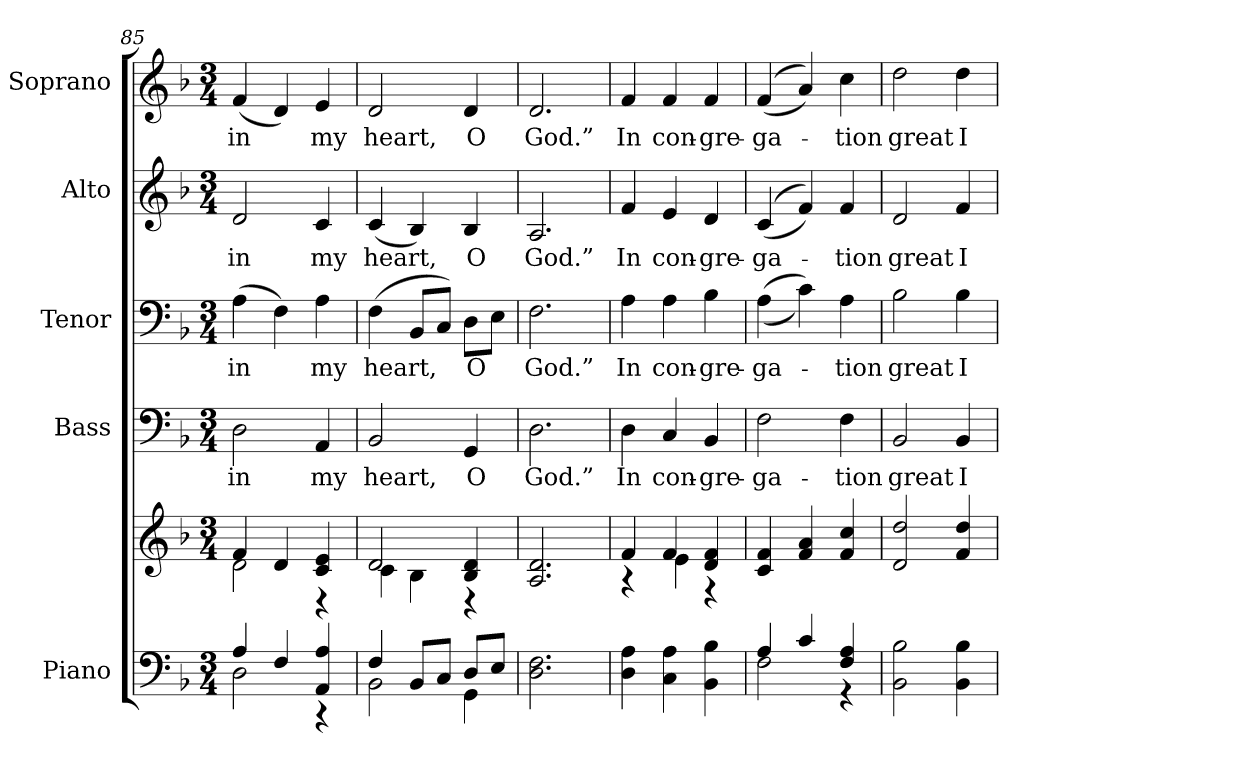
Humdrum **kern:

**kern	**kern	**kern	**text	**kern	**text	**kern	**text	**kern	**text
*part5	*part5	*part4	*part4	*part3	*part3	*part2	*part2	*part1	*part1
*staff6	*staff5	*staff4	*staff4	*staff3	*staff3	*staff2	*staff2	*staff1	*staff1
*I"Piano	*	*I"Bass	*	*I"Tenor	*	*I"Alto	*	*I"Soprano	*
*I'Pno.	*	*I'B.	*	*I'T.	*	*I'A.	*	*I'S.	*
!!LO:PB:g=z
*clefF4	*clefG2	*clefF4	*	*clefF4	*	*clefG2	*	*clefG2	*
*k[b-]	*k[b-]	*k[b-]	*	*k[b-]	*	*k[b-]	*	*k[b-]	*
*d:	*d:	*d:	*	*d:	*	*d:	*	*d:	*
*M3/4	*M3/4	*M3/4	*	*M3/4	*	*M3/4	*	*M3/4	*
=85	=85	=85	=85	=85	=85	=85	=85	=85	=85
*^	*^	*	*	*	*	*	*	*	*
!	!	!	!	!	!LO:LY:b:color=#000000	!	!	!	!	!	!
!	!	!	!	!	!	!	!LO:LY:b:color=#000000	!	!	!	!
!	!	!	!	!	!	!	!	!	!LO:LY:b:color=#000000	!	!
!	!	!	!	!	!	!	!	!	!	!	!LO:LY:b:color=#000000
4Ai/	2Di\	4fi/	2di\	2Di\	in	(4Ai\	in	2di/	in	(4fi/	in
4Fi/	.	4di/	.	.	.	4Fi\)	.	.	.	4di/)	.
!	!	!	!	!	!LO:LY:b:color=#000000	!	!	!	!	!	!
!	!	!	!	!	!	!	!LO:LY:b:color=#000000	!	!	!	!
!	!	!	!	!	!	!	!	!	!LO:LY:b:color=#000000	!	!
!	!	!	!	!	!	!	!	!	!	!	!LO:LY:b:color=#000000
4AAi/ 4Ai	4r	4ci/ 4ei	4r	4AAi/	my	4Ai\	my	4ci/	my	4ei/	my
=86	=86	=86	=86	=86	=86	=86	=86	=86	=86	=86	=86
!	!	!	!	!	!LO:LY:b:color=#000000	!	!	!	!	!	!
!	!	!	!	!	!	!	!LO:LY:b:color=#000000	!	!	!	!
!	!	!	!	!	!	!	!	!	!LO:LY:b:color=#000000	!	!
!	!	!	!	!	!	!	!	!	!	!	!LO:LY:b:color=#000000
4Fi/	2BB-i\	2di/	4ci\	2BB-i/	heart,	(4Fi\	heart,	(4ci/	heart,	2di/	heart,
8BB-i/L	.	.	4B-i\	.	.	8BB-i/L	.	4B-i/)	.	.	.
8Ci/J	.	.	.	.	.	8Ci/J)	.	.	.	.	.
!	!	!	!	!	!LO:LY:b:color=#000000	!	!	!	!	!	!
!	!	!	!	!	!	!	!LO:LY:b:color=#000000	!	!	!	!
!	!	!	!	!	!	!	!	!	!LO:LY:b:color=#000000	!	!
!	!	!	!	!	!	!	!	!	!	!	!LO:LY:b:color=#000000
8Di/L	4GGi\	4B-i/ 4di	4r	4GGi/	O	8Di\L	O	4B-i/	O	4di/	O
8Ei/J	.	.	.	.	.	8Ei\J	.	.	.	.	.
*v	*v	*	*	*	*	*	*	*	*	*	*
*	*v	*v	*	*	*	*	*	*	*	*
=87	=87	=87	=87	=87	=87	=87	=87	=87	=87
!	!	!	!LO:LY:b:color=#000000	!	!	!	!	!	!
!	!	!	!	!	!LO:LY:b:color=#000000	!	!	!	!
!	!	!	!	!	!	!	!LO:LY:b:color=#000000	!	!
!	!	!	!	!	!	!	!	!	!LO:LY:b:color=#000000
2.Di\ 2.Fi	2.Ai/ 2.di	2.Di\	God.”	2.Fi\	God.”	2.Ai/	God.”	2.di/	God.”
=88	=88	=88	=88	=88	=88	=88	=88	=88	=88
*	*^	*	*	*	*	*	*	*	*
!	!	!	!	!LO:LY:b:color=#000000	!	!	!	!	!	!
!	!	!	!	!	!	!LO:LY:b:color=#000000	!	!	!	!
!	!	!	!	!	!	!	!	!LO:LY:b:color=#000000	!	!
!	!	!	!	!	!	!	!	!	!	!LO:LY:b:color=#000000
4Di\ 4Ai	4fi/	4r	4Di\	In	4Ai\	In	4fi/	In	4fi/	In
!	!	!	!	!LO:LY:b:color=#000000	!	!	!	!	!	!
!	!	!	!	!	!	!LO:LY:b:color=#000000	!	!	!	!
!	!	!	!	!	!	!	!	!LO:LY:b:color=#000000	!	!
!	!	!	!	!	!	!	!	!	!	!LO:LY:b:color=#000000
4Ci\ 4Ai	4fi/	4ei\	4Ci/	con-	4Ai\	con-	4ei/	con-	4fi/	con-
!	!	!	!	!LO:LY:b:color=#000000	!	!	!	!	!	!
!	!	!	!	!	!	!LO:LY:b:color=#000000	!	!	!	!
!	!	!	!	!	!	!	!	!LO:LY:b:color=#000000	!	!
!	!	!	!	!	!	!	!	!	!	!LO:LY:b:color=#000000
4BB-i\ 4B-i	4di/ 4fi	4r	4BB-i/	-gre-	4B-i\	-gre-	4di/	-gre-	4fi/	-gre-
*	*v	*v	*	*	*	*	*	*	*	*
=89	=89	=89	=89	=89	=89	=89	=89	=89	=89
*^	*	*	*	*	*	*	*	*	*
*	*	*^	*	*	*	*	*	*	*	*
!	!	!	!	!	!LO:LY:b:color=#000000	!	!	!	!	!	!
*	*	*v	*v	*	*	*	*	*	*	*	*
*	*	*^	*	*	*	*	*	*	*	*
!	!	!	!	!	!	!	!LO:LY:b:color=#000000	!	!	!	!
*	*	*v	*v	*	*	*	*	*	*	*	*
*	*	*^	*	*	*	*	*	*	*	*
!	!	!	!	!	!	!	!	!	!LO:LY:b:color=#000000	!	!
*	*	*v	*v	*	*	*	*	*	*	*	*
*	*	*^	*	*	*	*	*	*	*	*
!	!	!	!	!	!	!	!	!	!	!	!LO:LY:b:color=#000000
*	*	*v	*v	*	*	*	*	*	*	*	*
4Ai/	2Fi\	4ci/ 4fi	2Fi\	-ga-	((4Ai\	-ga-	((4ci/	-ga-	((4fi/	-ga-
4ci/	.	4fi/ 4ai	.	.	4ci\))	.	4fi/))	.	4ai/))	.
!	!	!	!	!LO:LY:b:color=#000000	!	!	!	!	!	!
!	!	!	!	!	!	!LO:LY:b:color=#000000	!	!	!	!
!	!	!	!	!	!	!	!	!LO:LY:b:color=#000000	!	!
!	!	!	!	!	!	!	!	!	!	!LO:LY:b:color=#000000
4Fi/ 4Ai	4r	4fi/ 4cci	4Fi\	-tion	4Ai\	-tion	4fi/	-tion	4cci\	-tion
*v	*v	*	*	*	*	*	*	*	*	*
=90	=90	=90	=90	=90	=90	=90	=90	=90	=90
*^	*	*	*	*	*	*	*	*	*
!	!	!	!	!LO:LY:b:color=#000000	!	!	!	!	!	!
*v	*v	*	*	*	*	*	*	*	*	*
*^	*	*	*	*	*	*	*	*	*
!	!	!	!	!	!	!LO:LY:b:color=#000000	!	!	!	!
*v	*v	*	*	*	*	*	*	*	*	*
*^	*	*	*	*	*	*	*	*	*
!	!	!	!	!	!	!	!	!LO:LY:b:color=#000000	!	!
*v	*v	*	*	*	*	*	*	*	*	*
*^	*	*	*	*	*	*	*	*	*
!	!	!	!	!	!	!	!	!	!	!LO:LY:b:color=#000000
*v	*v	*	*	*	*	*	*	*	*	*
2BB-i\ 2B-i	2di/ 2ddi	2BB-i/	great	2B-i\	great	2di/	great	2ddi\	great
!	!	!	!LO:LY:b:color=#000000	!	!	!	!	!	!
!	!	!	!	!	!LO:LY:b:color=#000000	!	!	!	!
!	!	!	!	!	!	!	!LO:LY:b:color=#000000	!	!
!	!	!	!	!	!	!	!	!	!LO:LY:b:color=#000000
4BB-i\ 4B-i	4fi/ 4ddi	4BB-i/	I	4B-i\	I	4fi/	I	4ddi\	I
=	=	=	=	=	=	=	=	=	=
*-	*-	*-	*-	*-	*-	*-	*-	*-	*-
